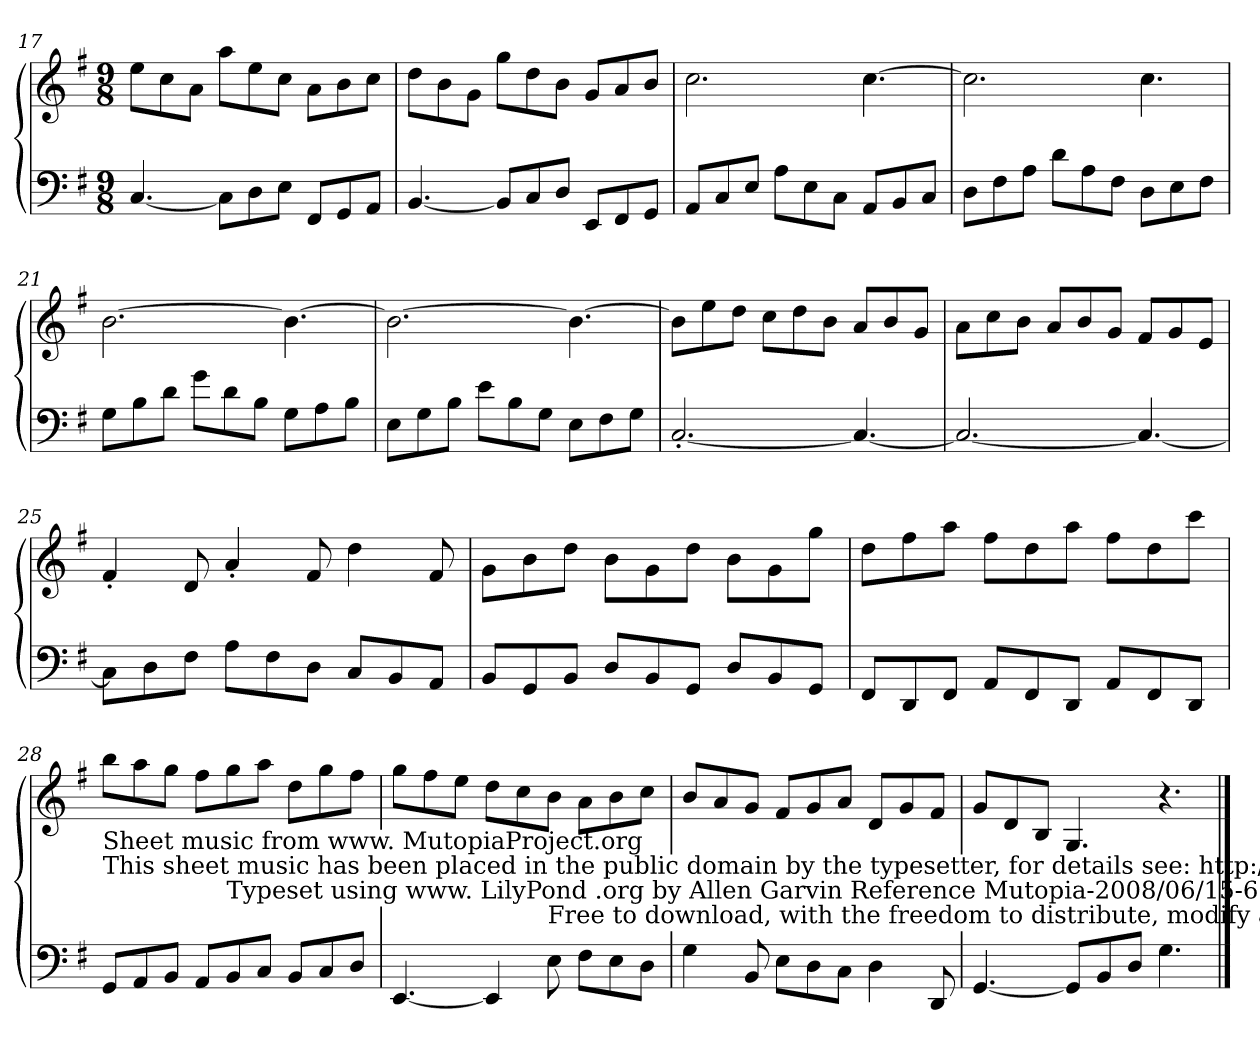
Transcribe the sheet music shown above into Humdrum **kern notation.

**kern	**kern
*part1	*part1
*staff2	*staff1
*clefF4	*clefG2
*k[f#]	*k[f#]
*M9/8	*M9/8
=17	=17
[4.C/	8ee\L
.	8cc\
.	8a\J
8C\L]	8aa\L
8D\	8ee\
8E\J	8cc\J
8FF#/L	8a\L
8GG/	8b\
8AA/J	8cc\J
=18	=18
[4.BB/	8dd\L
.	8b\
.	8g\J
8BB/L]	8gg\L
8C/	8dd\
8D/J	8b\J
8EE/L	8g/L
8FF#/	8a/
8GG/J	8b/J
=19	=19
8AA/L	2.cc\
8C/	.
8E/J	.
8A\L	.
8E\	.
8C\J	.
8AA/L	[4.cc\
8BB/	.
8C/J	.
=20	=20
8D\L	2.cc\]
8F#\	.
8A\J	.
8d\L	.
8A\	.
8F#\J	.
8D\L	4.cc\
8E\	.
8F#\J	.
=21	=21
8G\L	[2.b\
8B\	.
8d\J	.
8g\L	.
8d\	.
8B\J	.
8G\L	4.b\_
8A\	.
8B\J	.
=22	=22
8E\L	2.b\_
8G\	.
8B\J	.
8e\L	.
8B\	.
8G\J	.
8E\L	4.b\_
8F#\	.
8G\J	.
=23	=23
[2.C'/	8b\L]
.	8ee\
.	8dd\J
.	8cc\L
.	8dd\
.	8b\J
4.C/_	8a/L
.	8b/
.	8g/J
=24	=24
2.C/_	8a\L
.	8cc\
.	8b\J
.	8a/L
.	8b/
.	8g/J
4.C/_	8f#/L
.	8g/
.	8e/J
=25	=25
8C\L]	4f#'/
8D\	.
8F#\J	8d/
8A\L	4a'/
8F#\	.
8D\J	8f#/
8C/L	4dd\
8BB/	.
8AA/J	8f#/
=26	=26
8BB/L	8g\L
8GG/	8b\
8BB/J	8dd\J
8D/L	8b\L
8BB/	8g\
8GG/J	8dd\J
8D/L	8b\L
8BB/	8g\
8GG/J	8gg\J
=27	=27
8FF#/L	8dd\L
8DD/	8ff#\
8FF#/J	8aa\J
8AA/L	8ff#\L
8FF#/	8dd\
8DD/J	8aa\J
8AA/L	8ff#\L
8FF#/	8dd\
8DD/J	8ccc\J
=28	=28
!	!LO:TX:b:t=Sheet music from www. MutopiaProject.org
!	!LO:TX:b:t=This sheet music has been placed in the public domain by the typesetter, for details see&colon; http&colon;//creativecommons.org/licenses/publicdomain
8GG/L	8bb\L
8AA/	8aa\
8BB/J	8gg\J
8AA/L	8ff#\L
!	!LO:TX:b:t=Typeset using www. LilyPond .org by Allen Garvin Reference  Mutopia-2008/06/15-62
8BB/	8gg\
8C/J	8aa\J
8BB/L	8dd\L
8C/	8gg\
8D/J	8ff#\J
=29	=29
[4.EE/	8gg\L
.	8ff#\
.	8ee\J
4EE/]	8dd\L
.	8cc\
!	!LO:TX:b:t=Free to download, with the freedom to distribute, modify and perform.
8E\	8b\J
8F#\L	8a\L
8E\	8b\
8D\J	8cc\J
=30	=30
4G\	8b/L
.	8a/
8BB/	8g/J
8E\L	8f#/L
8D\	8g/
8C\J	8a/J
4D\	8d/L
.	8g/
8DD/	8f#/J
=31	=31
[4.GG/	8g/L
.	8d/
.	8B/J
8GG/L]	4.G/
8BB/	.
8D/J	.
4.G\	4.r
==	==
*-	*-
